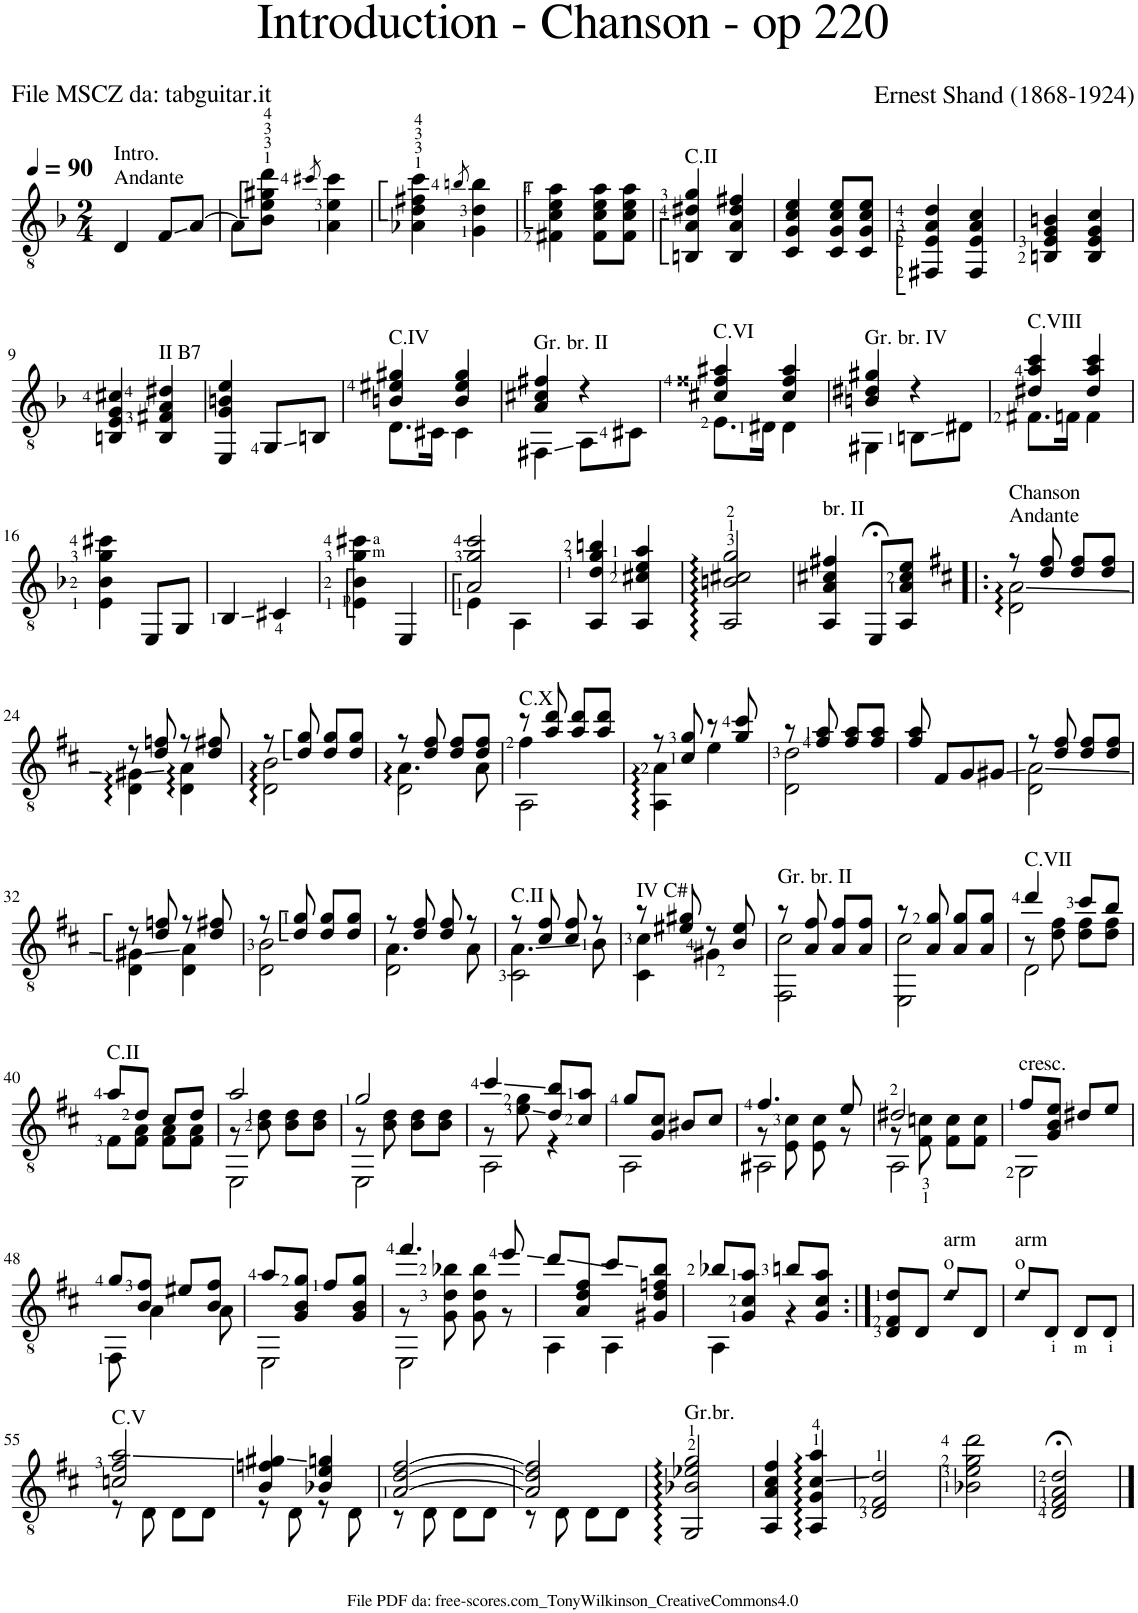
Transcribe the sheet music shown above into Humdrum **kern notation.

**kern
*part1
*staff1
*I"Guitar
*I'Guit.
*clefGv2
*k[b-]
*M2/4
*MM90
=1
!LO:TX:a:t=Intro.
!LO:TX:a:t=Andante
4D/
8F/L
[8A/J
=2
8A\L]
8B-\:: 8e\:: 8g#X\:: 8dd\::J
8qcc#X/
4A\ 4e\ 4cc#\
=3
4A-X\:: 4d\:: 4f#X\:: 4cc\::
8qbn/
4G\ 4d\ 4b\
=4
4F#X\:: 4c\:: 4e\:: 4a\::
8F#\ 8c\ 8e\ 8a\L
8F#\ 8c\ 8e\ 8a\J
=5
!LO:TX:a:t=C.II
4BBn/:: 4A/:: 4d#X/:: 4g/::
4BB/ 4A/ 4d#/ 4f#X/
=6
4C/ 4G/ 4c/ 4e/
8C/ 8G/ 8c/ 8e/L
8C/ 8G/ 8c/ 8e/J
=7
4FF#X/:: 4E/:: 4A/:: 4d/::
4FF#/ 4E/ 4A/ 4c/
=8
4BBn/ 4E/ 4G/ 4Bn/
4BB/ 4E/ 4G/ 4c/
!!LO:LB:g=z
=9
4BBn/ 4E/ 4G/ 4c#X/
!LO:TX:a:t=II B7
4BB/ 4F#X/ 4A/ 4d#X/
=10
4EE/ 4G/ 4Bn/ 4e/
8GG/L
8BBn/J
=11
*^
!LO:TX:a:t=C.IV	!
4Bn/ 4e#X/ 4g#X/	8.D\L
.	16C#X\Jk
4B/ 4e#/ 4g#/	4C#\
=12	=12
!LO:TX:a:t=Gr. br. II	!
4A/ 4c#X/ 4f#X/	4FF#X\
4r	8AA\L
.	8C#X\J
=13	=13
!LO:TX:a:t=C.VI	!
4c#X/ 4f##X/ 4a#X/	8.E\L
.	16D#X\Jk
4c#/ 4f##/ 4a#/	4D#\
=14	=14
!LO:TX:a:t=Gr. br. IV	!
4Bn/ 4d#X/ 4g#X/	4GG#X\
4r	8BBn\L
.	8D#X\J
=15	=15
!LO:TX:a:t=C.VIII	!
4d#X/ 4a/ 4cc/	8.F#X\L
.	16Fn\Jk
4d#/ 4a/ 4cc/	4F\
*v	*v
!!LO:LB:g=z
=16
4E\ 4B-\ 4g\ 4cc#X\
8EE/L
8GG/J
=17
4BB-/
4C#X/
=18
4E\:: 4B-\:: 4g\:: 4cc#X\::
4EE/
=19
*^
2A/:: 2g/:: 2cc/::	4E\
.	4AA\
*v	*v
=20
4AA/ 4d/ 4g/ 4bn/
4AA/ 4c#X/ 4e/ 4a/
=21
2AA/:: 2Bn/:: 2c#X/:: 2g/::
=22
!LO:TX:a:t=br. II
4AA/ 4A/ 4c#X/ 4f#X/
8EE;</L
8AA/ 8A/ 8c#/ 8e/J
=23!|:
*k[f#c#]
*^
!LO:TX:a:t=Chanson	!
!LO:TX:a:t=Andante	!
8r	2D\:: 2A\::
8d/ 8f#/	.
8d/ 8f#/L	.
8d/ 8f#/J	.
!!LO:LB:g=z	!!
=24	=24
8r	4D\:: 4G#X\::
8d/ 8fn/	.
8r	4D\:: 4A\::
8d/ 8f#X/	.
=25	=25
8r	2D\:: 2B\::
8d/:: 8g/::	.
8d/ 8g/L	.
8d/ 8g/J	.
=26	=26
*	*^
8r	4.A::\	2D\
8d/ 8f#/	.	.
8d/ 8f#/L	.	.
8d/ 8f#/J	8A\	.
=27	=27	=27
!LO:TX:a:t=C.X	!	!
8r	4f#\	2AA\
8a/ 8dd/	.	.
8a/ 8dd/L	4ryy	.
8a/ 8dd/J	.	.
*	*v	*v
=28	=28
8r	4AA\:: 4A\::
8c#/ 8g/	.
8r	4e\
8g/ 8cc#/	.
=29	=29
8r	2D\ 2d\
8f#/ 8a/	.
8f#/ 8a/L	.
8f#/ 8a/J	.
*v	*v
=30
8f#/ 8a/
8F#/L
8G/
8G#X/J
=31
*^
8r	2D\ 2A\
8d/ 8f#/	.
8d/ 8f#/L	.
8d/ 8f#/J	.
!!LO:LB:g=z	!!
=32	=32
8r	4D\:: 4G#X\::
8d/ 8fn/	.
8r	4D\ 4A\
8d/ 8f#X/	.
=33	=33
8r	2D\ 2B\
8d/:: 8g/::	.
8d/ 8g/L	.
8d/ 8g/J	.
=34	=34
*	*^
8r	4.A\	2D\
8d/ 8f#/	.	.
8d/ 8f#/	.	.
8r	8A\	.
=35	=35	=35
!LO:TX:a:t=C.II	!	!
8r	4.A\	2C#\
8c#/ 8f#/	.	.
8c#/ 8f#/	.	.
8r	8B\	.
*	*v	*v
=36	=36
!LO:TX:a:t=IV C#	!
8r	4C#\ 4c#\
8e#X/ 8g#X/	.
8r	4G#X\
8B/ 8e#/	.
=37	=37
!LO:TX:a:t=Gr. br. II	!
8r	2FF#\ 2c#\
8A/ 8f#/	.
8A/ 8f#/L	.
8A/ 8f#/J	.
=38	=38
8r	2EE\ 2c#\
8A/ 8g/	.
8A/ 8g/L	.
8A/ 8g/J	.
=39	=39
*	*^
!LO:TX:a:t=C.VII	!	!
4dd/	8r	2D\
.	8d\ 8f#\	.
8cc#/L	8d\ 8f#\L	.
8b/J	8d\ 8f#\J	.
*	*v	*v
!!LO:LB:g=z
=40	=40
!LO:TX:a:t=C.II	!
8a/L	8F#\L
8d/J	8F#\ 8A\J
8c#/L	8F#\ 8A\L
8d/J	8F#\ 8A\J
=41	=41
*	*^
2a/	8r	2EE\
.	8B\ 8d\	.
.	8B\ 8d\L	.
.	8B\ 8d\J	.
=42	=42	=42
2g/	8r	2EE\
.	8B\ 8d\	.
.	8B\ 8d\L	.
.	8B\ 8d\J	.
=43	=43	=43
4cc#/	8r	2AA\
.	8e\ 8g\	.
8d/ 8b/L	4r	.
8c#/ 8a/J	.	.
*	*v	*v
=44	=44
8g/L	2AA\
8G/ 8c#/J	.
8B#X/L	.
8c#/J	.
=45	=45
*	*^
4.f#/	8r	2AA#X\
.	8E\ 8c#\	.
.	8E\ 8c#\	.
8e/	8r	.
=46	=46	=46
2d#X/	8r	2AA\
.	8F#\ 8cn\	.
.	8F#\ 8c\L	.
.	8F#\ 8c\J	.
*	*v	*v
=47	=47
!LO:TX:a:t=cresc.	!
8f#/L	2GG\
8G/ 8B/ 8e/J	.
8d#X/L	.
8e/J	.
!!LO:LB:g=z	!!
=48	=48
8g/L	8FF#\
8B/ 8f#/J	4A\
8e#X/L	.
8B/ 8f#/J	8A\
=49	=49
8a/L	2EE\
8G/ 8B/ 8g/J	.
8f#/L	.
8G/ 8B/ 8g/J	.
=50	=50
*	*^
4.ff#/	8r	2EE\
.	8G\ 8d\ 8b-X\	.
.	8G\ 8d\ 8b-\	.
8ee/	8r	.
*	*v	*v
=51	=51
8dd/L	4AA\
8A/ 8d/ 8f#/J	.
8cc#/L	4AA\
8G#X/ 8d/ 8fn/ 8b/J	.
=52	=52
8b-X/L	4AA\
8G/ 8c#/ 8a/J	.
8bn/L	4r
8G/ 8c#/ 8a/J	.
*v	*v
=53:|!
8D/ 8F#/ 8d/L
8D/J
!LO:TX:a:t=arm
!LO:TX:a:t=o
!LO:N:head=diamond
8d/L
8D/J
=54
!LO:TX:a:t=arm
!LO:TX:a:t=o
!LO:N:head=diamond
8d/L
8D/J
8D/L
8D/J
!!LO:LB:g=z
=55
*^
!LO:TX:a:t=C.V	!
2cn/ 2f#/ 2a/	8r
.	8D\
.	8D\L
.	8D\J
=56	=56
4B/ 4fn/ 4g#X/	8r
.	8D\
4B-X/ 4e/ 4gn/	8r
.	8D\
=57	=57
[2A/ [2d/ [2f#/	8r
.	8D\
.	8D\L
.	8D\J
=58	=58
2A/] 2d/] 2f#/]	8r
.	8D\
.	8D\L
.	8D\J
=59	=59
!LO:TX:a:t=Gr.br.	!
*v	*v
2GG/:: 2B-X/:: 2e-X/:: 2g/::
=60
4AA/ 4A/ 4c#/ 4f#/
4AA/:: 4G/:: 4c#/:: 4a/::
=61
2D/ 2F#/ 2d/
=62
2B-X\ 2e\ 2g\ 2dd\
=63
2D/;< 2F#/;< 2A/;< 2d/;<
==
*-
